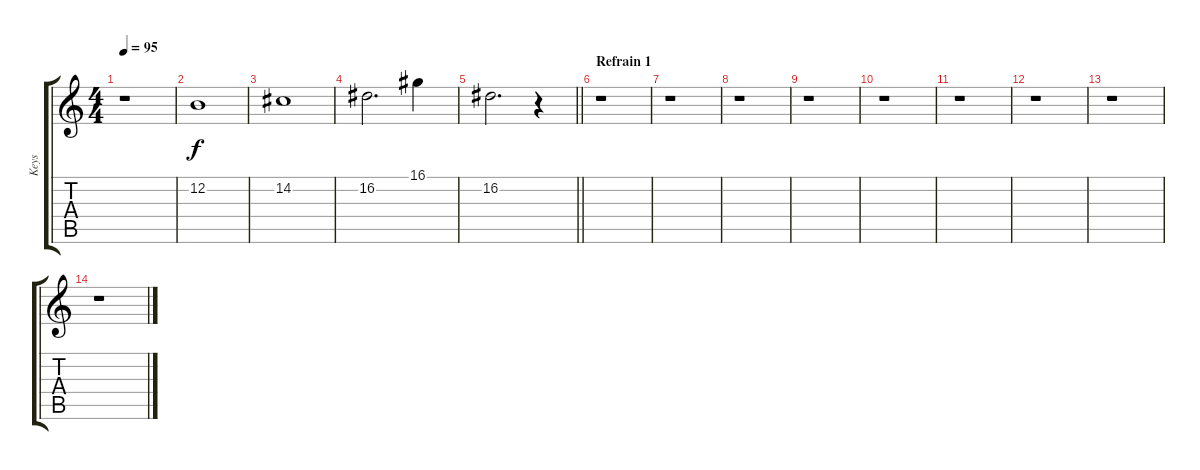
\track ("Keys" "Keys") {instrument synthstrings1}
\staff {score tabs}
\tuning (E4 B3 G3 D3 A2 E2) {hide}
\ts (4 4)
\tempo 95
\clef g2
\ks c
r.1{dy mp} |
12.2.1{dy f} |
14.2.1 |
16.2.2{d} 16.1.4 |
\barLineRight lightlight
16.2.2{d} r.4 |
\section ("" "Refrain 1")
r.1 |
r.1 |
r.1 |
r.1 |
r.1 |
r.1 |
r.1 |
r.1 |
r.1
